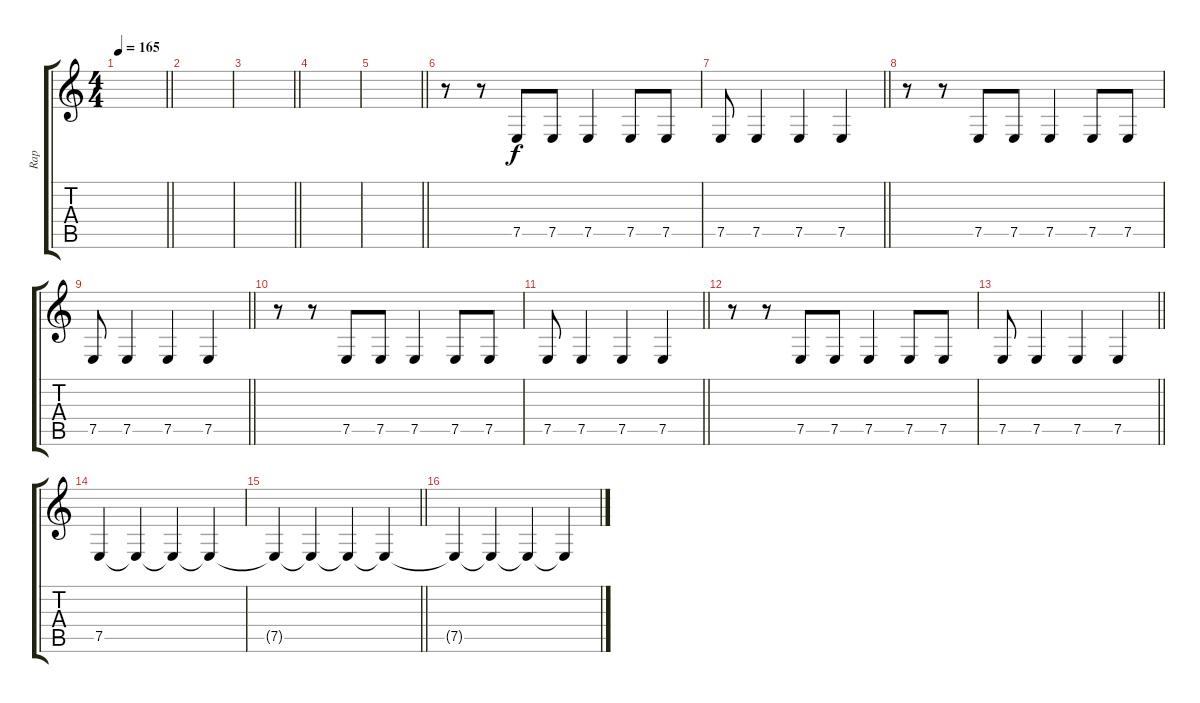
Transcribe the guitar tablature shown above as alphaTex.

\track ("Rap" "Rap") {instrument clarinet}
\staff {score tabs}
\tuning (E4 B3 G3 D3 A2 E2) {hide}
\ts (4 4)
\tempo 165
\clef g2
\barLineRight lightlight
\ks c
|
|
\barLineRight lightlight
|
|
\barLineRight lightlight
|
r.8 r.8 7.5.8 7.5.8 7.5.4 7.5.8 7.5.8 |
\barLineRight lightlight
7.5.8 7.5.4 7.5.4 7.5.4 |
r.8 r.8 7.5.8 7.5.8 7.5.4 7.5.8 7.5.8 |
\barLineRight lightlight
7.5.8 7.5.4 7.5.4 7.5.4 |
r.8 r.8 7.5.8 7.5.8 7.5.4 7.5.8 7.5.8 |
\barLineRight lightlight
7.5.8 7.5.4 7.5.4 7.5.4 |
r.8 r.8 7.5.8 7.5.8 7.5.4 7.5.8 7.5.8 |
\barLineRight lightlight
7.5.8 7.5.4 7.5.4 7.5.4 |
7.5.4 7.5{t}.4 7.5{t}.4 7.5{t}.4 |
\barLineRight lightlight
7.5{t}.4 7.5{t}.4 7.5{t}.4 7.5{t}.4 |
7.5{t}.4 7.5{t}.4 7.5{t}.4 7.5{t}.4
